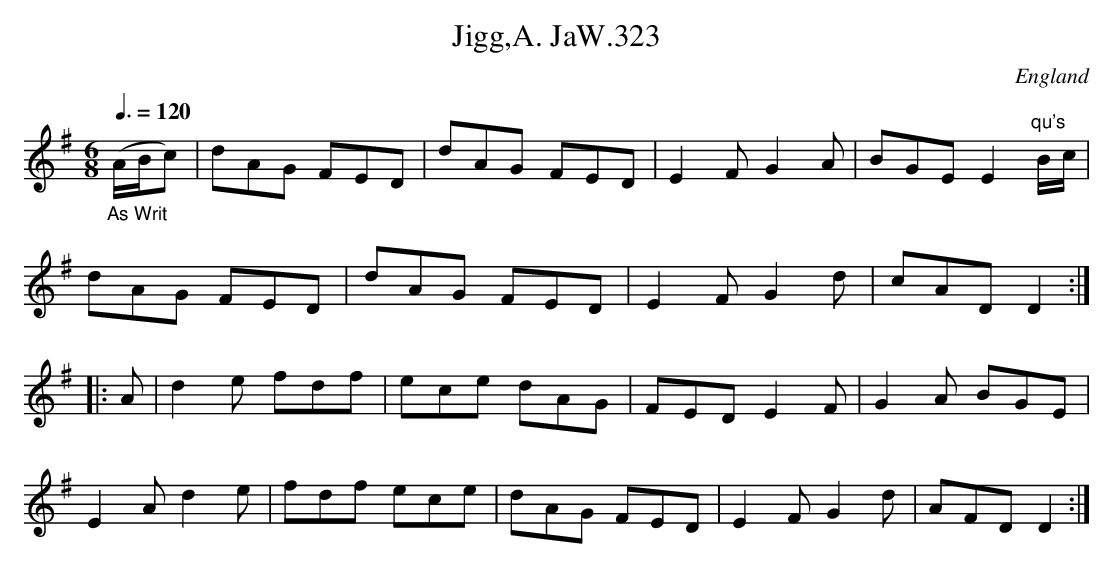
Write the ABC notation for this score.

X:1
T:Jigg,A. JaW.323
L:1/8
M:6/8
O:England
Q:3/8=120
K:G
"_As Writ"(A/B/c)|dAG FED|dAG FED|E2FG2A|BGEE2"qu's"B/c/|!
dAG FED|dAG FED|E2FG2d|cADD2:|!
|:A|d2e fdf|ece dAG|FEDE2F|G2A BGE|!
E2Ad2e|fdf ece|dAG FED|E2FG2d|AFDD2:|
